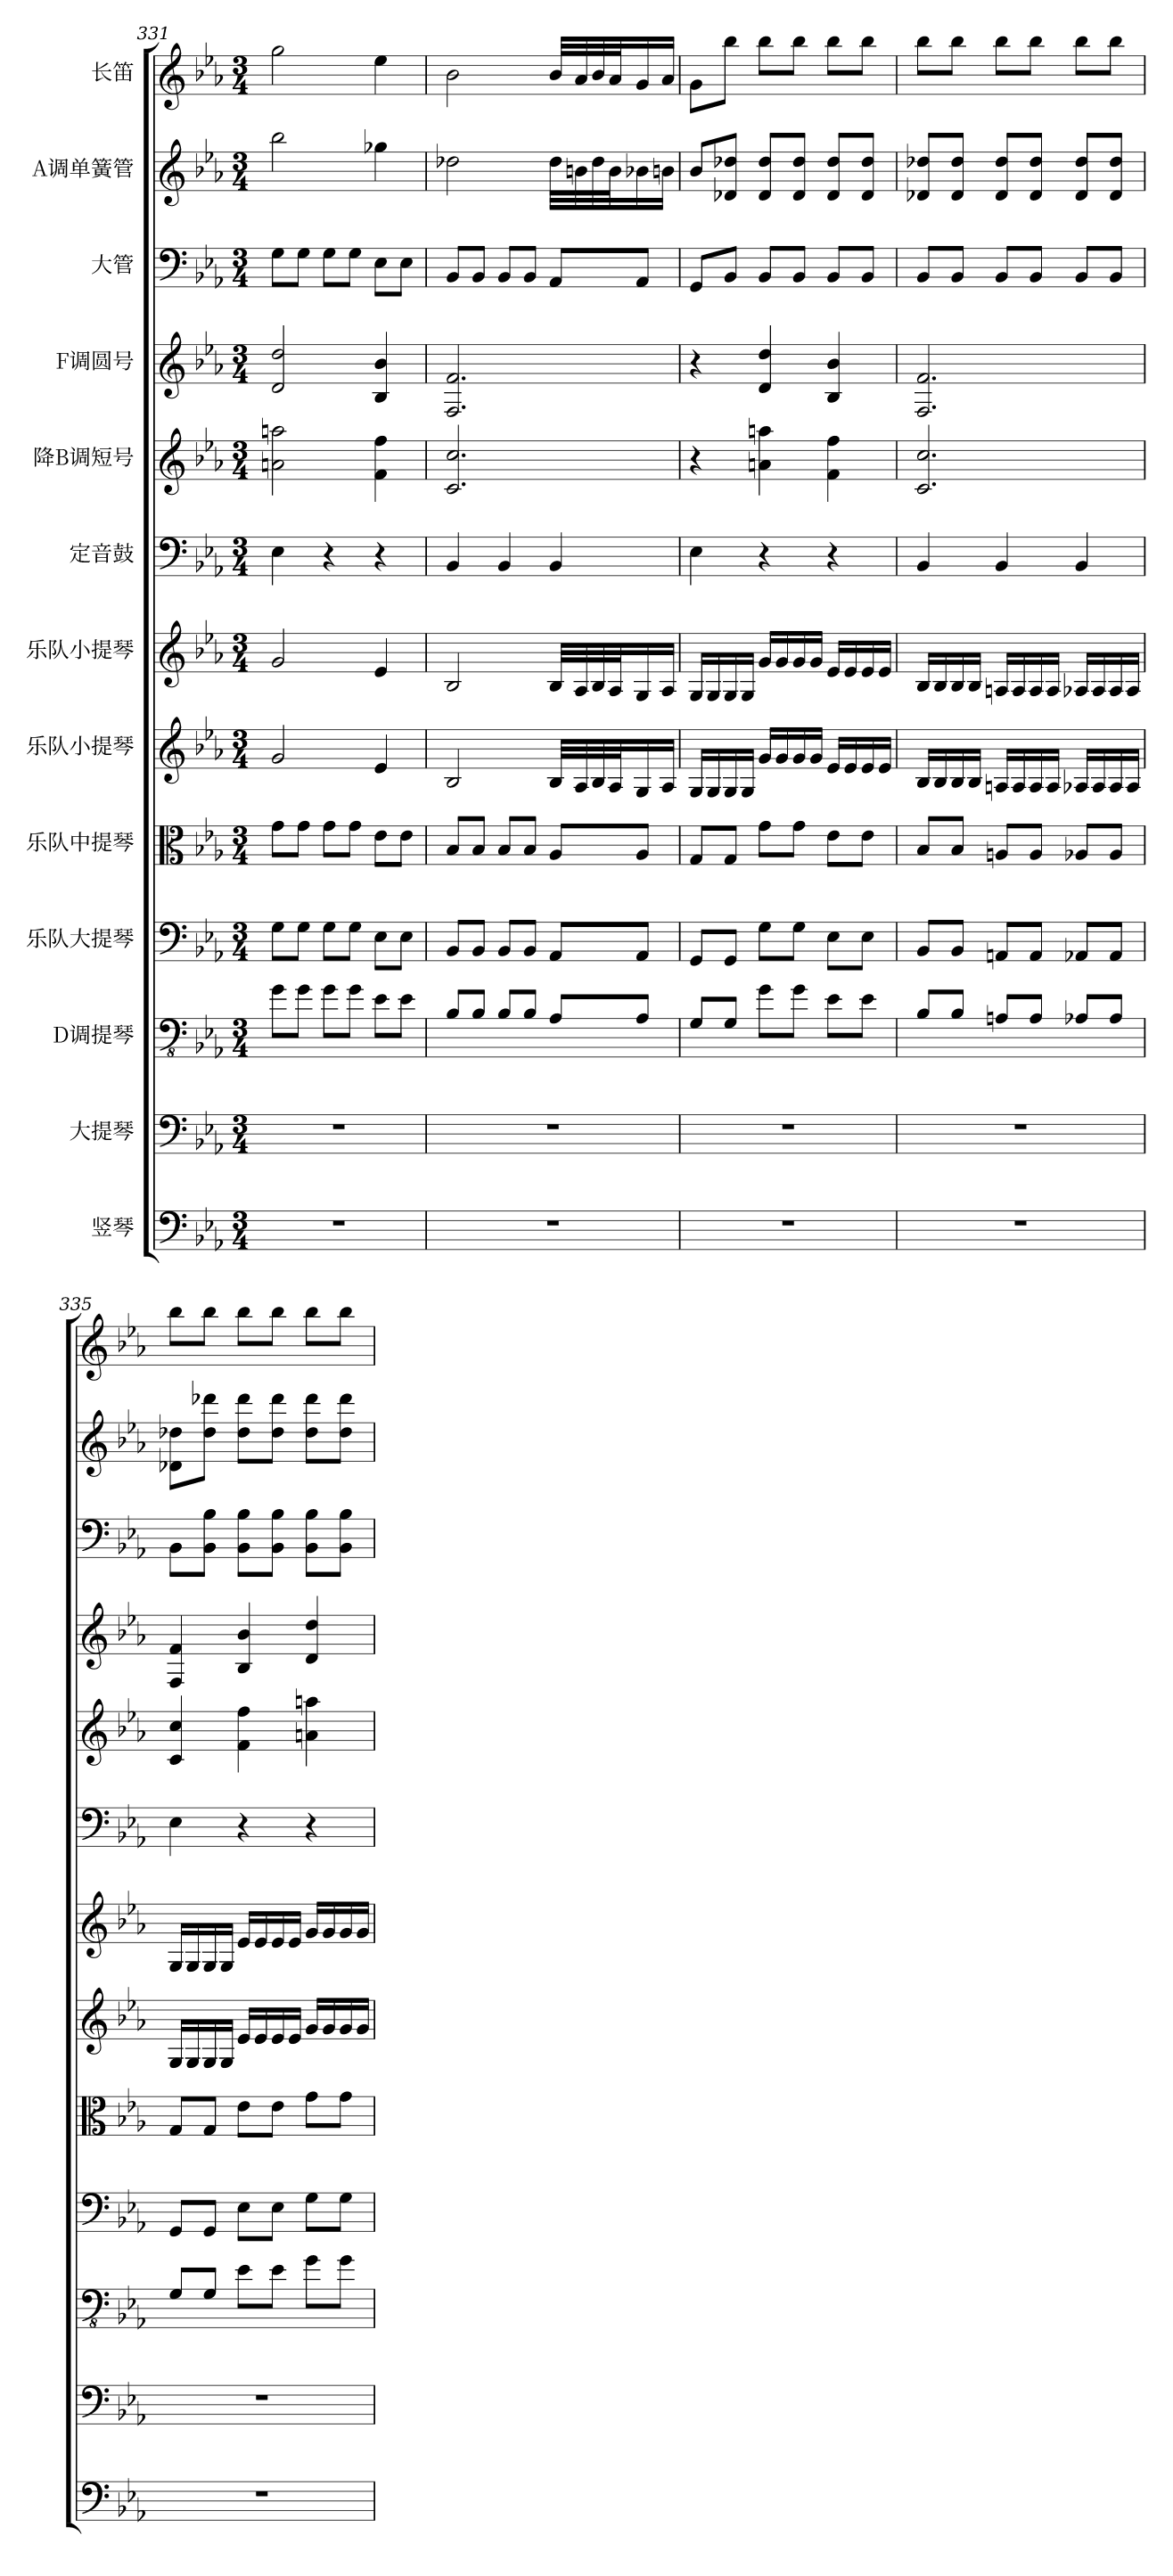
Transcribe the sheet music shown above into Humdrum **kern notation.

**kern	**kern	**kern	**kern	**kern	**kern	**kern	**kern	**kern	**kern	**kern	**kern	**kern
*part13	*part12	*part11	*part10	*part9	*part8	*part7	*part6	*part5	*part4	*part3	*part2	*part1
*staff13	*staff12	*staff11	*staff10	*staff9	*staff8	*staff7	*staff6	*staff5	*staff4	*staff3	*staff2	*staff1
*I"竖琴	*I"大提琴	*I"D调提琴	*I"乐队大提琴	*I"乐队中提琴	*I"乐队小提琴	*I"乐队小提琴	*I"定音鼓	*I"降B调短号	*I"F调圆号	*I"大管	*I"A调单簧管	*I"长笛
*clefF4	*clefF4	*clefFv4	*clefF4	*clefC3	*clefG2	*clefG2	*clefF4	*clefG2	*clefG2	*clefF4	*clefG2	*clefG2
*	*	*ITrd7c12	*	*	*	*	*	*ITrd1c2	*ITrd4c7	*	*ITrd2c3	*
*k[b-e-a-]	*k[b-e-a-]	*k[b-e-a-]	*k[b-e-a-]	*k[b-e-a-]	*k[b-e-a-]	*k[b-e-a-]	*k[b-e-a-]	*k[b-e-a-d-g-]	*k[b-e-a-d-]	*k[b-e-a-]	*k[]	*k[b-e-a-]
*M3/4	*M3/4	*M3/4	*M3/4	*M3/4	*M3/4	*M3/4	*M3/4	*M3/4	*M3/4	*M3/4	*M3/4	*M3/4
=331	=331	=331	=331	=331	=331	=331	=331	=331	=331	=331	=331	=331
2.r	2.r	8GG\L	8G\L	8g\L	2g/	2g/	4E-\	2gn\ 2ggn\	2G/ 2g/	8G\L	2gg\	2gg\
.	.	8GG\J	8G\J	8g\J	.	.	.	.	.	8G\J	.	.
.	.	8GG\L	8G\L	8g\L	.	.	4r	.	.	8G\L	.	.
.	.	8GG\J	8G\J	8g\J	.	.	.	.	.	8G\J	.	.
.	.	8EE-\L	8E-\L	8e-\L	4e-/	4e-/	4r	4e-\ 4ee-\	4E-/ 4e-/	8E-\L	4ee-X\	4ee-\
.	.	8EE-\J	8E-\J	8e-\J	.	.	.	.	.	8E-\J	.	.
!!LO:PB:g=z
=332	=332	=332	=332	=332	=332	=332	=332	=332	=332	=332	=332	=332
2.r	2.r	8BBB-/L	8BB-/L	8B-/L	2B-/	2B-/	4BB-/	2.B-/ 2.b-/	2.BB-/ 2.B-/	8BB-/L	2b-X\	2b-\
.	.	8BBB-/J	8BB-/J	8B-/J	.	.	.	.	.	8BB-/J	.	.
.	.	8BBB-/L	8BB-/L	8B-/L	.	.	4BB-/	.	.	8BB-/L	.	.
.	.	8BBB-/J	8BB-/J	8B-/J	.	.	.	.	.	8BB-/J	.	.
.	.	8AAA-/L	8AA-/L	8A-/L	32B-/LLL	32B-/LLL	4BB-/	.	.	8AA-/L	32b-\LLL	32b-/LLL
.	.	.	.	.	32A-/	32A-/	.	.	.	.	32g#X\	32a-/
.	.	.	.	.	32B-/	32B-/	.	.	.	.	32b-\	32b-/
.	.	.	.	.	32A-/J	32A-/J	.	.	.	.	32g#\J	32a-/J
.	.	8AAA-/J	8AA-/J	8A-/J	16G/	16G/	.	.	.	8AA-/J	16gn\	16g/
.	.	.	.	.	16A-/JJ	16A-/JJ	.	.	.	.	16g#X\JJ	16a-/JJ
=333	=333	=333	=333	=333	=333	=333	=333	=333	=333	=333	=333	=333
2.r	2.r	8GGG/L	8GG/L	8G/L	16G/LL	16G/LL	4E-\	4r	4r	8GG/L	8g/L	8g\L
.	.	.	.	.	16G/	16G/	.	.	.	.	.	.
.	.	8GGG/J	8GG/J	8G/J	16G/	16G/	.	.	.	8BB-/J	8B-X/ 8b-X/J	8bb-\J
.	.	.	.	.	16G/JJ	16G/JJ	.	.	.	.	.	.
.	.	8GG\L	8G\L	8g\L	16g/LL	16g/LL	4r	4gn\ 4ggn\	4G/ 4g/	8BB-/L	8B-/ 8b-/L	8bb-\L
.	.	.	.	.	16g/	16g/	.	.	.	.	.	.
.	.	8GG\J	8G\J	8g\J	16g/	16g/	.	.	.	8BB-/J	8B-/ 8b-/J	8bb-\J
.	.	.	.	.	16g/JJ	16g/JJ	.	.	.	.	.	.
.	.	8EE-\L	8E-\L	8e-\L	16e-/LL	16e-/LL	4r	4e-\ 4ee-\	4E-/ 4e-/	8BB-/L	8B-/ 8b-/L	8bb-\L
.	.	.	.	.	16e-/	16e-/	.	.	.	.	.	.
.	.	8EE-\J	8E-\J	8e-\J	16e-/	16e-/	.	.	.	8BB-/J	8B-/ 8b-/J	8bb-\J
.	.	.	.	.	16e-/JJ	16e-/JJ	.	.	.	.	.	.
!!LO:PB:g=z
=334	=334	=334	=334	=334	=334	=334	=334	=334	=334	=334	=334	=334
2.r	2.r	8BBB-/L	8BB-/L	8B-/L	16B-/LL	16B-/LL	4BB-/	2.B-/ 2.b-/	2.BB-/ 2.B-/	8BB-/L	8B-X/ 8b-X/L	8bb-\L
.	.	.	.	.	16B-/	16B-/	.	.	.	.	.	.
.	.	8BBB-/J	8BB-/J	8B-/J	16B-/	16B-/	.	.	.	8BB-/J	8B-/ 8b-/J	8bb-\J
.	.	.	.	.	16B-/JJ	16B-/JJ	.	.	.	.	.	.
.	.	8AAAn/L	8AAn/L	8An/L	16An/LL	16An/LL	4BB-/	.	.	8BB-/L	8B-/ 8b-/L	8bb-\L
.	.	.	.	.	16A/	16A/	.	.	.	.	.	.
.	.	8AAA/J	8AA/J	8A/J	16A/	16A/	.	.	.	8BB-/J	8B-/ 8b-/J	8bb-\J
.	.	.	.	.	16A/JJ	16A/JJ	.	.	.	.	.	.
.	.	8AAA-X/L	8AA-X/L	8A-X/L	16A-X/LL	16A-X/LL	4BB-/	.	.	8BB-/L	8B-/ 8b-/L	8bb-\L
.	.	.	.	.	16A-/	16A-/	.	.	.	.	.	.
.	.	8AAA-/J	8AA-/J	8A-/J	16A-/	16A-/	.	.	.	8BB-/J	8B-/ 8b-/J	8bb-\J
.	.	.	.	.	16A-/JJ	16A-/JJ	.	.	.	.	.	.
=335	=335	=335	=335	=335	=335	=335	=335	=335	=335	=335	=335	=335
2.r	2.r	8GGG/L	8GG/L	8G/L	16G/LL	16G/LL	4E-\	4B-/ 4b-/	4BB-/ 4B-/	8BB-\L	8B-X\ 8b-X\L	8bb-\L
.	.	.	.	.	16G/	16G/	.	.	.	.	.	.
.	.	8GGG/J	8GG/J	8G/J	16G/	16G/	.	.	.	8BB-\ 8B-\J	8b-\ 8bb-X\J	8bb-\J
.	.	.	.	.	16G/JJ	16G/JJ	.	.	.	.	.	.
.	.	8EE-\L	8E-\L	8e-\L	16e-/LL	16e-/LL	4r	4e-\ 4ee-\	4E-/ 4e-/	8BB-\ 8B-\L	8b-\ 8bb-\L	8bb-\L
.	.	.	.	.	16e-/	16e-/	.	.	.	.	.	.
.	.	8EE-\J	8E-\J	8e-\J	16e-/	16e-/	.	.	.	8BB-\ 8B-\J	8b-\ 8bb-\J	8bb-\J
.	.	.	.	.	16e-/JJ	16e-/JJ	.	.	.	.	.	.
.	.	8GG\L	8G\L	8g\L	16g/LL	16g/LL	4r	4gn\ 4ggn\	4G/ 4g/	8BB-\ 8B-\L	8b-\ 8bb-\L	8bb-\L
.	.	.	.	.	16g/	16g/	.	.	.	.	.	.
.	.	8GG\J	8G\J	8g\J	16g/	16g/	.	.	.	8BB-\ 8B-\J	8b-\ 8bb-\J	8bb-\J
.	.	.	.	.	16g/JJ	16g/JJ	.	.	.	.	.	.
=	=	=	=	=	=	=	=	=	=	=	=	=
*-	*-	*-	*-	*-	*-	*-	*-	*-	*-	*-	*-	*-
